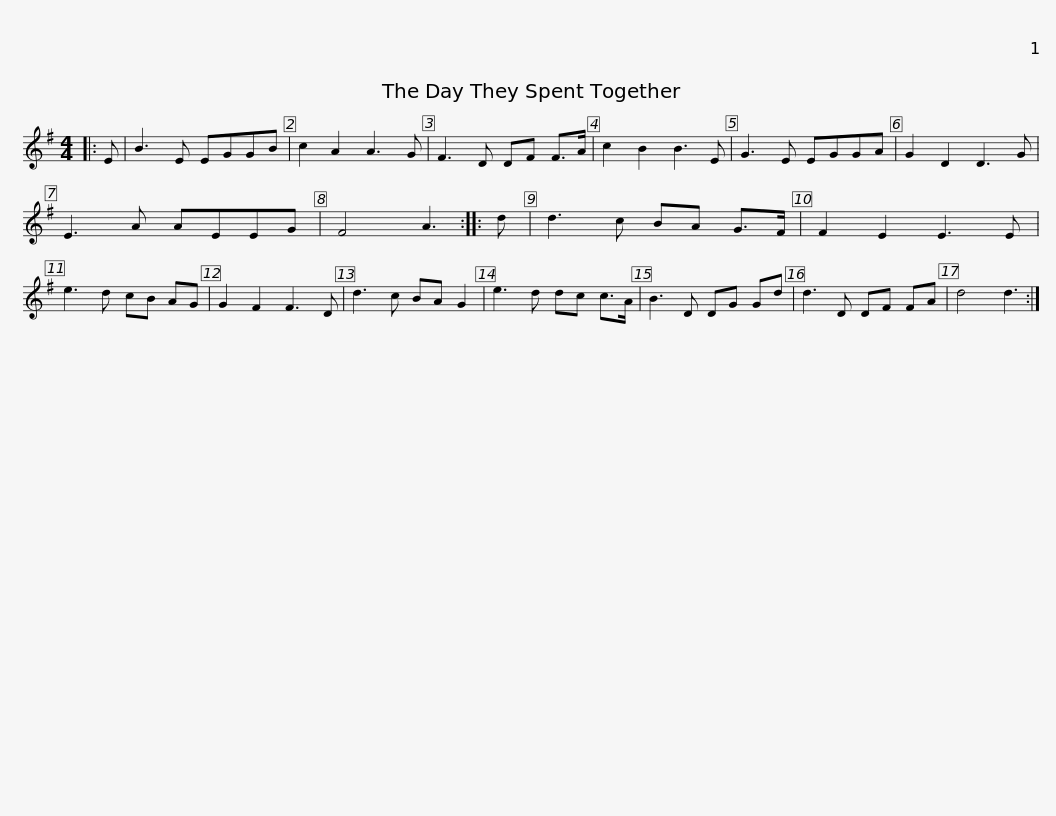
X:1
L:1/8
M:4/4
I:linebreak $
K:G
V:1 treble
V:1
|: E | B3 E EGGB | c2 A2 A3 G | F3 D DF F>A | c2 B2 B3 E | %5
 G3 E EGGA | G2 D2 D3 G |$ E3 A AEEG | F4 A3 :: d | %10
 d3 c BA G>F | F2 E2 E3 E | e3 d cB AG | G2 F2 F3 D | d3 c BA G2 |$ %15
 e3 d dc c>A | B3 D DG Gd | d3 D DF FA | d4 d3 :| %19
